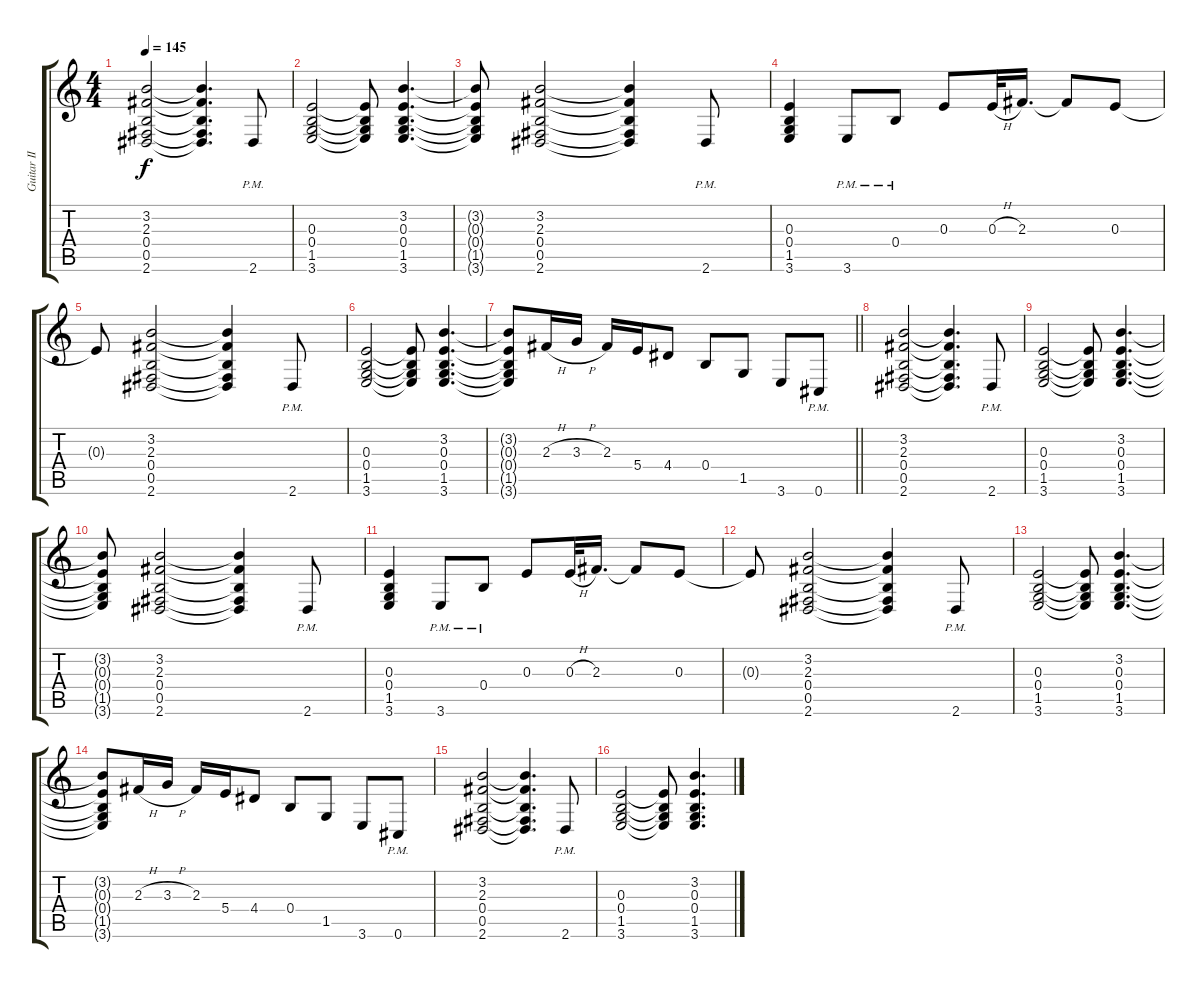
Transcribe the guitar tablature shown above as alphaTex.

\track ("Guitar II" "Guitar II") {instrument distortionguitar}
\staff {score tabs}
\tuning (Db4 Ab3 E3 B2 Gb2 Db2) {hide}
\ts (4 4)
\tempo 145
\clef g2
\ks c
(3.2 2.3 0.4 0.5 2.6).2{dy f} (3.2{t} 2.3{t} 0.4{t} 0.5{t} 2.6{t}).4{d} 2.6{pm}.8 |
(0.3 0.4 1.5 3.6).2 (0.3{t} 0.4{t} 1.5{t} 3.6{t}).8 (3.2 0.3 0.4 1.5 3.6).4{d} |
(3.2{t} 0.3{t} 0.4{t} 1.5{t} 3.6{t}).8 (3.2 2.3 0.4 0.5 2.6).2 (3.2{t} 2.3{t} 0.4{t} 0.5{t} 2.6{t}).4 2.6{pm}.8 |
(0.3 0.4 1.5 3.6).4 3.6{pm}.8 0.4{pm}.8 0.3.8 0.3{h}.32 2.3.16{d} 2.3{t}.8 0.3.8 |
0.3{t}.8 (3.2 2.3 0.4 0.5 2.6).2 (3.2{t} 2.3{t} 0.4{t} 0.5{t} 2.6{t}).4 2.6{pm}.8 |
(0.3 0.4 1.5 3.6).2 (0.3{t} 0.4{t} 1.5{t} 3.6{t}).8 (3.2 0.3 0.4 1.5 3.6).4{d} |
\barLineRight lightlight
(3.2{t} 0.3{t} 0.4{t} 1.5{t} 3.6{t}).8 2.3{h}.16 3.3{h}.16 2.3.16 5.4.16 4.4.8 0.4.8 1.5.8 3.6.8 0.6{pm}.8 |
(3.2 2.3 0.4 0.5 2.6).2 (3.2{t} 2.3{t} 0.4{t} 0.5{t} 2.6{t}).4{d} 2.6{pm}.8 |
(0.3 0.4 1.5 3.6).2 (0.3{t} 0.4{t} 1.5{t} 3.6{t}).8 (3.2 0.3 0.4 1.5 3.6).4{d} |
(3.2{t} 0.3{t} 0.4{t} 1.5{t} 3.6{t}).8 (3.2 2.3 0.4 0.5 2.6).2 (3.2{t} 2.3{t} 0.4{t} 0.5{t} 2.6{t}).4 2.6{pm}.8 |
(0.3 0.4 1.5 3.6).4 3.6{pm}.8 0.4{pm}.8 0.3.8 0.3{h}.32 2.3.16{d} 2.3{t}.8 0.3.8 |
0.3{t}.8 (3.2 2.3 0.4 0.5 2.6).2 (3.2{t} 2.3{t} 0.4{t} 0.5{t} 2.6{t}).4 2.6{pm}.8 |
(0.3 0.4 1.5 3.6).2 (0.3{t} 0.4{t} 1.5{t} 3.6{t}).8 (3.2 0.3 0.4 1.5 3.6).4{d} |
(3.2{t} 0.3{t} 0.4{t} 1.5{t} 3.6{t}).8 2.3{h}.16 3.3{h}.16 2.3.16 5.4.16 4.4.8 0.4.8 1.5.8 3.6.8 0.6{pm}.8 |
(3.2 2.3 0.4 0.5 2.6).2 (3.2{t} 2.3{t} 0.4{t} 0.5{t} 2.6{t}).4{d} 2.6{pm}.8 |
(0.3 0.4 1.5 3.6).2 (0.3{t} 0.4{t} 1.5{t} 3.6{t}).8 (3.2 0.3 0.4 1.5 3.6).4{d}
